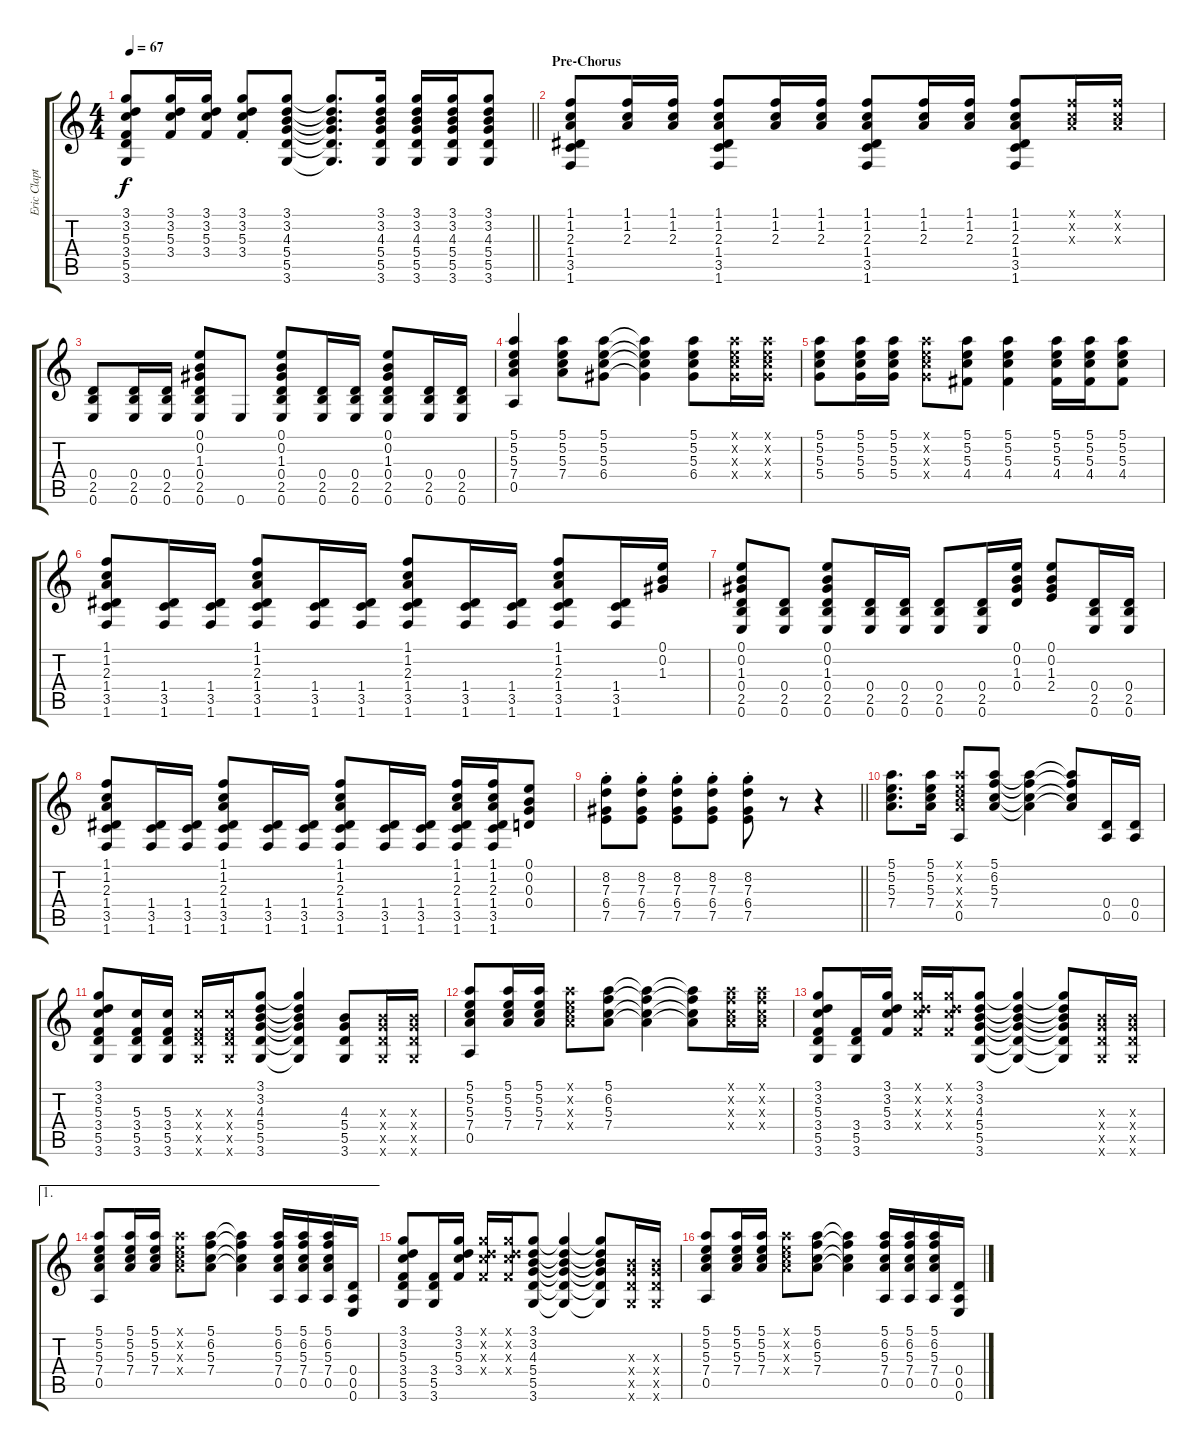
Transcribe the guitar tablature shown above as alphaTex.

\track ("Eric Clapton" "Eric Clapt") {instrument acousticguitarsteel}
\staff {score tabs}
\tuning (E4 B3 G3 D3 A2 E2) {hide}
\ts (4 4)
\tempo 67
\clef g2
\barLineRight lightlight
\ks c
(3.1 3.2 5.3 3.4 5.5 3.6).8{dy f} (3.1 3.2 5.3 3.4).16 (3.1 3.2 5.3 3.4).16 (3.1{st} 3.2{st} 5.3{st} 3.4{st}).8 (3.1 3.2 4.3 5.4 5.5 3.6).8 (3.1{t} 3.2{t} 4.3{t} 5.4{t} 5.5{t} 3.6{t}).8{d} (3.1 3.2 4.3 5.4 5.5 3.6).16 (3.1 3.2 4.3 5.4 5.5 3.6).16 (3.1 3.2 4.3 5.4 5.5 3.6).16 (3.1 3.2 4.3 5.4 5.5 3.6).8 |
\section ("" "Pre-Chorus")
(1.1 1.2 2.3 1.4 3.5 1.6).8 (1.1 1.2 2.3).16 (1.1 1.2 2.3).16 (1.1 1.2 2.3 1.4 3.5 1.6).8 (1.1 1.2 2.3).16 (1.1 1.2 2.3).16 (1.1 1.2 2.3 1.4 3.5 1.6).8 (1.1 1.2 2.3).16 (1.1 1.2 2.3).16 (1.1 1.2 2.3 1.4 3.5 1.6).8 (1.1{x} 1.2{x} 2.3{x}).16 (1.1{x} 1.2{x} 2.3{x}).16 |
(0.4 2.5 0.6).8 (0.4 2.5 0.6).16 (0.4 2.5 0.6).16 (0.1 0.2 1.3 0.4 2.5 0.6).8 0.6.8 (0.1 0.2 1.3 0.4 2.5 0.6).8 (0.4 2.5 0.6).16 (0.4 2.5 0.6).16 (0.1 0.2 1.3 0.4 2.5 0.6).8 (0.4 2.5 0.6).16 (0.4 2.5 0.6).16 |
(5.1 5.2 5.3 7.4 0.5).4 (5.1 5.2 5.3 7.4).8 (5.1 5.2 5.3 6.4).8 (5.1{t} 5.2{t} 5.3{t} 6.4{t}).4 (5.1 5.2 5.3 6.4).8 (5.1{x} 5.2{x} 5.3{x} 6.4{x}).16 (5.1{x} 5.2{x} 5.3{x} 6.4{x}).16 |
(5.1 5.2 5.3 5.4).8 (5.1 5.2 5.3 5.4).16 (5.1 5.2 5.3 5.4).16 (5.1{x} 5.2{x} 5.3{x} 5.4{x}).8 (5.1 5.2 5.3 4.4).8 (5.1 5.2 5.3 4.4).4 (5.1 5.2 5.3 4.4).16 (5.1 5.2 5.3 4.4).16 (5.1 5.2 5.3 4.4).8 |
(1.1 1.2 2.3 1.4 3.5 1.6).8 (1.4 3.5 1.6).16 (1.4 3.5 1.6).16 (1.1 1.2 2.3 1.4 3.5 1.6).8 (1.4 3.5 1.6).16 (1.4 3.5 1.6).16 (1.1 1.2 2.3 1.4 3.5 1.6).8 (1.4 3.5 1.6).16 (1.4 3.5 1.6).16 (1.1 1.2 2.3 1.4 3.5 1.6).8 (1.4 3.5 1.6).16 (0.1 0.2 1.3).16 |
(0.1 0.2 1.3 0.4 2.5 0.6).8 (0.4 2.5 0.6).8 (0.1 0.2 1.3 0.4 2.5 0.6).8 (0.4 2.5 0.6).16 (0.4 2.5 0.6).16 (0.4 2.5 0.6).8 (0.4 2.5 0.6).16 (0.1 0.2 1.3 0.4).16 (0.1 0.2 1.3 2.4).8 (0.4 2.5 0.6).16 (0.4 2.5 0.6).16 |
(1.1 1.2 2.3 1.4 3.5 1.6).8 (1.4 3.5 1.6).16 (1.4 3.5 1.6).16 (1.1 1.2 2.3 1.4 3.5 1.6).8 (1.4 3.5 1.6).16 (1.4 3.5 1.6).16 (1.1 1.2 2.3 1.4 3.5 1.6).8 (1.4 3.5 1.6).16 (1.4 3.5 1.6).16 (1.1 1.2 2.3 1.4 3.5 1.6).16 (1.1 1.2 2.3 1.4 3.5 1.6).16 (0.1 0.2 0.3 0.4).8 |
\barLineRight lightlight
(8.2{st} 7.3{st} 6.4{st} 7.5{st}).8 (8.2{st} 7.3{st} 6.4{st} 7.5{st}).8 (8.2{st} 7.3{st} 6.4{st} 7.5{st}).8 (8.2{st} 7.3{st} 6.4{st} 7.5{st}).8 (8.2{st} 7.3{st} 6.4{st} 7.5{st}).8 r.8 r.4 |
(5.1 5.2 5.3 7.4).8{d} (5.1 5.2 5.3 7.4).16 (5.1{x} 5.2{x} 5.3{x} 7.4{x} 0.5).8 (5.1 6.2 5.3 7.4).8 (5.1{t} 6.2{t} 5.3{t} 7.4{t}).4 (5.1{t} 6.2{t} 5.3{t} 7.4{t}).8 (0.4 0.5).16 (0.4 0.5).16 |
(3.1 3.2 5.3 3.4 5.5 3.6).8 (5.3 3.4 5.5 3.6).16 (5.3 3.4 5.5 3.6).16 (5.3{x} 3.4{x} 5.5{x} 3.6{x}).16 (5.3{x} 3.4{x} 5.5{x} 3.6{x}).16 (3.1 3.2 4.3 5.4 5.5 3.6).8 (3.1{t} 3.2{t} 4.3{t} 5.4{t} 5.5{t} 3.6{t}).4 (4.3 5.4 5.5 3.6).8 (4.3{x} 5.4{x} 5.5{x} 3.6{x}).16 (4.3{x} 5.4{x} 5.5{x} 3.6{x}).16 |
(5.1 5.2 5.3 7.4 0.5).8 (5.1 5.2 5.3 7.4).16 (5.1 5.2 5.3 7.4).16 (5.1{x} 5.2{x} 5.3{x} 7.4{x}).8 (5.1 6.2 5.3 7.4).8 (5.1{t} 6.2{t} 5.3{t} 7.4{t}).4 (5.1{t} 6.2{t} 5.3{t} 7.4{t}).8 (5.1{x} 6.2{x} 5.3{x} 7.4{x}).16 (5.1{x} 6.2{x} 5.3{x} 7.4{x}).16 |
(3.1 3.2 5.3 3.4 5.5 3.6).8 (3.4 5.5 3.6).16 (3.1 3.2 5.3 3.4).16 (3.1{x} 3.2{x} 5.3{x} 3.4{x}).16 (3.1{x} 3.2{x} 5.3{x} 3.4{x}).16 (3.1 3.2 4.3 5.4 5.5 3.6).8 (3.1{t} 3.2{t} 4.3{t} 5.4{t} 5.5{t} 3.6{t}).4 (3.1{t} 3.2{t} 4.3{t} 5.4{t} 5.5{t} 3.6{t}).8 (4.3{x} 5.4{x} 5.5{x} 3.6{x}).16 (4.3{x} 5.4{x} 5.5{x} 3.6{x}).16 |
\ae 1
(5.1 5.2 5.3 7.4 0.5).8 (5.1 5.2 5.3 7.4).16 (5.1 5.2 5.3 7.4).16 (5.1{x} 5.2{x} 5.3{x} 7.4{x}).8 (5.1 6.2 5.3 7.4).8 (5.1{t} 6.2{t} 5.3{t} 7.4{t}).4 (5.1 6.2 5.3 7.4 0.5).16 (5.1 6.2 5.3 7.4 0.5).16 (5.1 6.2 5.3 7.4 0.5).16 (0.4 0.5 0.6).16 |
(3.1 3.2 5.3 3.4 5.5 3.6).8 (3.4 5.5 3.6).16 (3.1 3.2 5.3 3.4).16 (3.1{x} 3.2{x} 5.3{x} 3.4{x}).16 (3.1{x} 3.2{x} 5.3{x} 3.4{x}).16 (3.1 3.2 4.3 5.4 5.5 3.6).8 (3.1{t} 3.2{t} 4.3{t} 5.4{t} 5.5{t} 3.6{t}).4 (3.1{t} 3.2{t} 4.3{t} 5.4{t} 5.5{t} 3.6{t}).8 (4.3{x} 5.4{x} 5.5{x} 3.6{x}).16 (4.3{x} 5.4{x} 5.5{x} 3.6{x}).16 |
(5.1 5.2 5.3 7.4 0.5).8 (5.1 5.2 5.3 7.4).16 (5.1 5.2 5.3 7.4).16 (5.1{x} 5.2{x} 5.3{x} 7.4{x}).8 (5.1 6.2 5.3 7.4).8 (5.1{t} 6.2{t} 5.3{t} 7.4{t}).4 (5.1 6.2 5.3 7.4 0.5).16 (5.1 6.2 5.3 7.4 0.5).16 (5.1 6.2 5.3 7.4 0.5).16 (0.4 0.5 0.6).16
